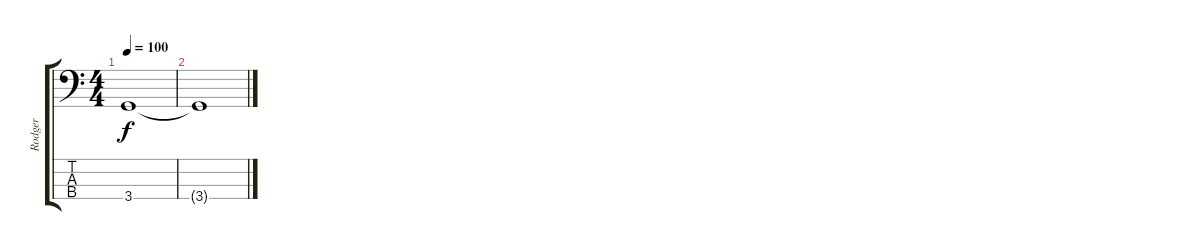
\track ("Rodger" "Rodger") {instrument electricbasspick}
\staff {score tabs}
\tuning (G2 D2 A1 E1) {hide}
\ts (4 4)
\tempo 100
\clef f4
\ks c
3.4{t}.1{dy f} |
3.4{t}.1
